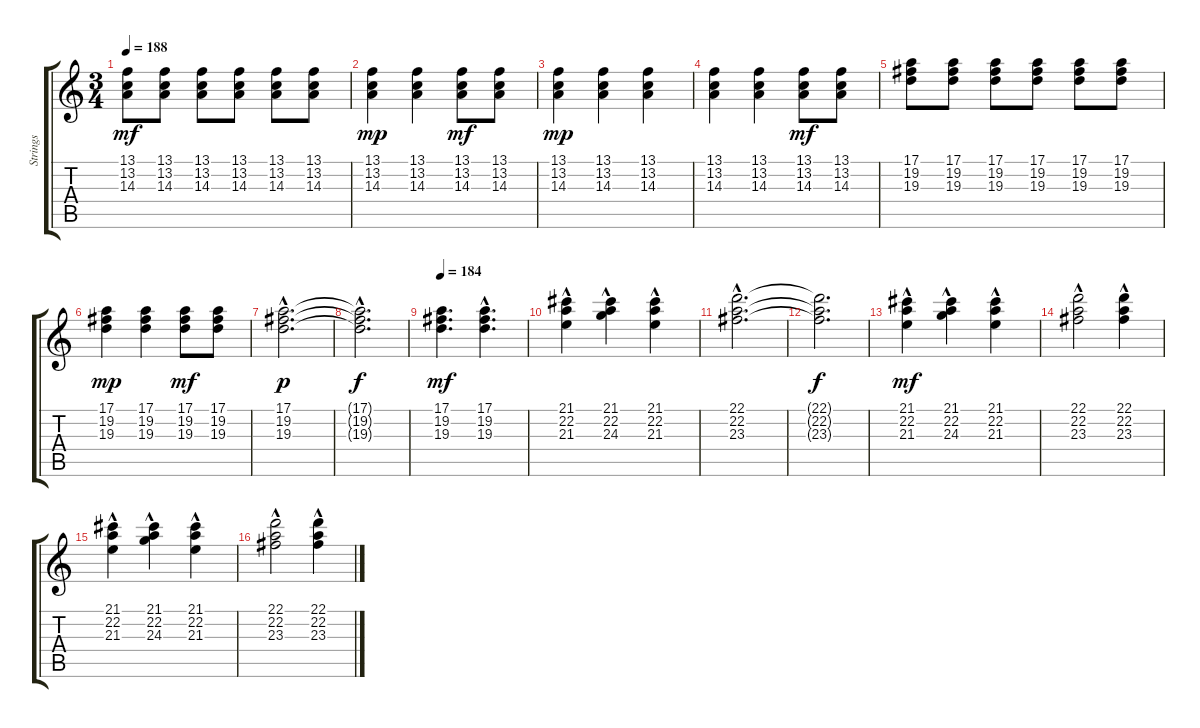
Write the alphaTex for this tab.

\track ("Strings " "Strings ") {instrument stringensemble1}
\staff {score tabs}
\tuning (E4 B3 G3 D3 A2 E2) {hide}
\ts (3 4)
\tempo 188
\clef g2
\ks c
(13.1 13.2 14.3).8{dy mf} (13.1 13.2 14.3).8 (13.1 13.2 14.3).8 (13.1 13.2 14.3).8 (13.1 13.2 14.3).8 (13.1 13.2 14.3).8 |
(13.1 13.2 14.3).4{dy mp} (13.1 13.2 14.3).4 (13.1 13.2 14.3).8{dy mf} (13.1 13.2 14.3).8 |
(13.1 13.2 14.3).4{dy mp} (13.1 13.2 14.3).4 (13.1 13.2 14.3).4 |
(13.1 13.2 14.3).4 (13.1 13.2 14.3).4 (13.1 13.2 14.3).8{dy mf} (13.1 13.2 14.3).8 |
(17.1 19.2 19.3).8 (17.1 19.2 19.3).8 (17.1 19.2 19.3).8 (17.1 19.2 19.3).8 (17.1 19.2 19.3).8 (17.1 19.2 19.3).8 |
(17.1 19.2 19.3).4{dy mp} (17.1 19.2 19.3).4 (17.1 19.2 19.3).8{dy mf} (17.1 19.2 19.3).8 |
(17.1{hac} 19.2{hac} 19.3{hac}).2{d dy p} |
(17.1{hac t} 19.2{hac t} 19.3{hac t}).2{d dy f} |
\tempo 184
(17.1 19.2 19.3).4{d dy mf} (17.1 19.2 19.3{hac}).4{d} |
(21.1{hac} 22.2{hac} 21.3).4 (21.1{hac} 22.2{hac} 24.3).4 (21.1{hac} 22.2{hac} 21.3).4 |
(22.1{hac} 22.2{hac} 23.3{hac}).2{d} |
(22.1{t} 22.2{t} 23.3{t}).2{d dy f} |
(21.1{hac} 22.2{hac} 21.3).4{dy mf} (21.1{hac} 22.2{hac} 24.3).4 (21.1{hac} 22.2{hac} 21.3).4 |
(22.1{hac} 22.2{hac} 23.3).2 (22.1{hac} 22.2{hac} 23.3{hac}).4 |
(21.1{hac} 22.2{hac} 21.3).4 (21.1{hac} 22.2{hac} 24.3).4 (21.1{hac} 22.2{hac} 21.3).4 |
(22.1{hac} 22.2{hac} 23.3).2 (22.1{hac} 22.2{hac} 23.3{hac}).4
